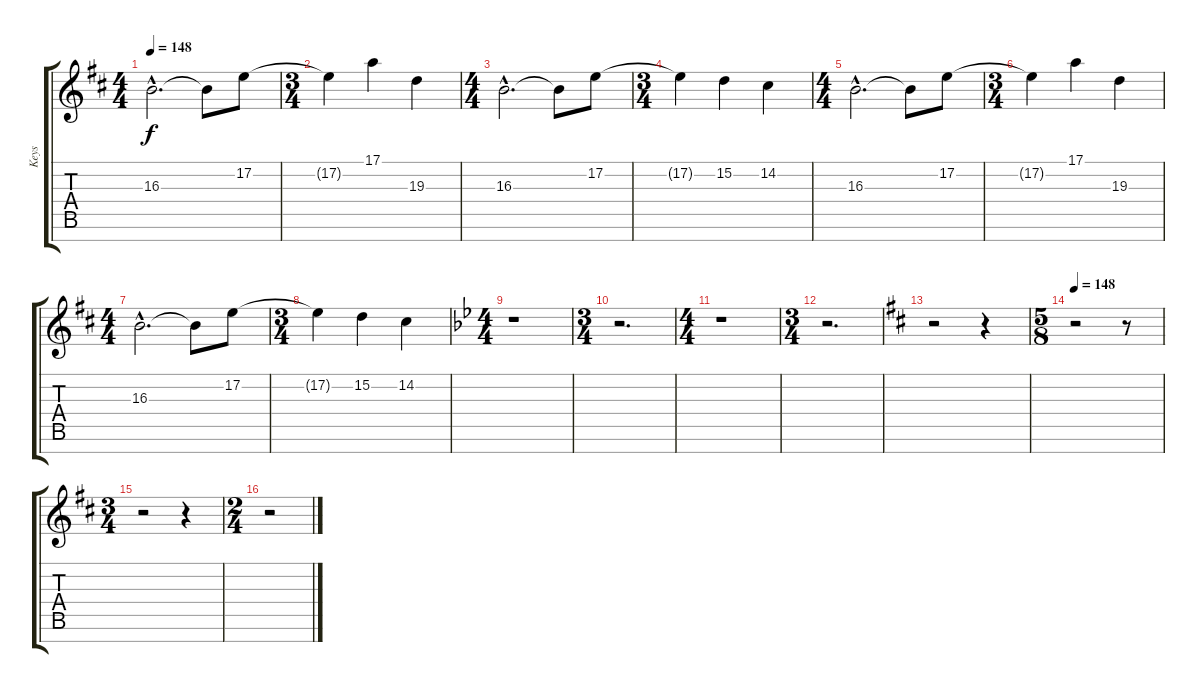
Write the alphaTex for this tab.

\track ("Keys" "Keys") {instrument synthstrings2}
\staff {score tabs}
\tuning (E4 B3 G3 D3 A2 E2 B1) {hide}
\ts (4 4)
\tempo 148
\clef g2
\ks d
16.3{hac}.2{d dy f} 16.3{t}.8 17.2.8 |
\ts (3 4)
17.2{t}.4 17.1.4 19.3.4 |
\ts (4 4)
16.3{hac}.2{d} 16.3{t}.8 17.2.8 |
\ts (3 4)
17.2{t}.4 15.2.4 14.2.4 |
\ts (4 4)
16.3{hac}.2{d} 16.3{t}.8 17.2.8 |
\ts (3 4)
17.2{t}.4 17.1.4 19.3.4 |
\ts (4 4)
16.3{hac}.2{d} 16.3{t}.8 17.2.8 |
\ts (3 4)
17.2{t}.4 15.2.4 14.2.4 |
\ts (4 4)
\ks bb
r.1 |
\ts (3 4)
r.2{d} |
\ts (4 4)
r.1 |
\ts (3 4)
r.2{d} |
\ks d
r.2 r.4 |
\ts (5 8)
\tempo 148
r.2 r.8 |
\ts (3 4)
r.2 r.4 |
\ts (2 4)
r.2
